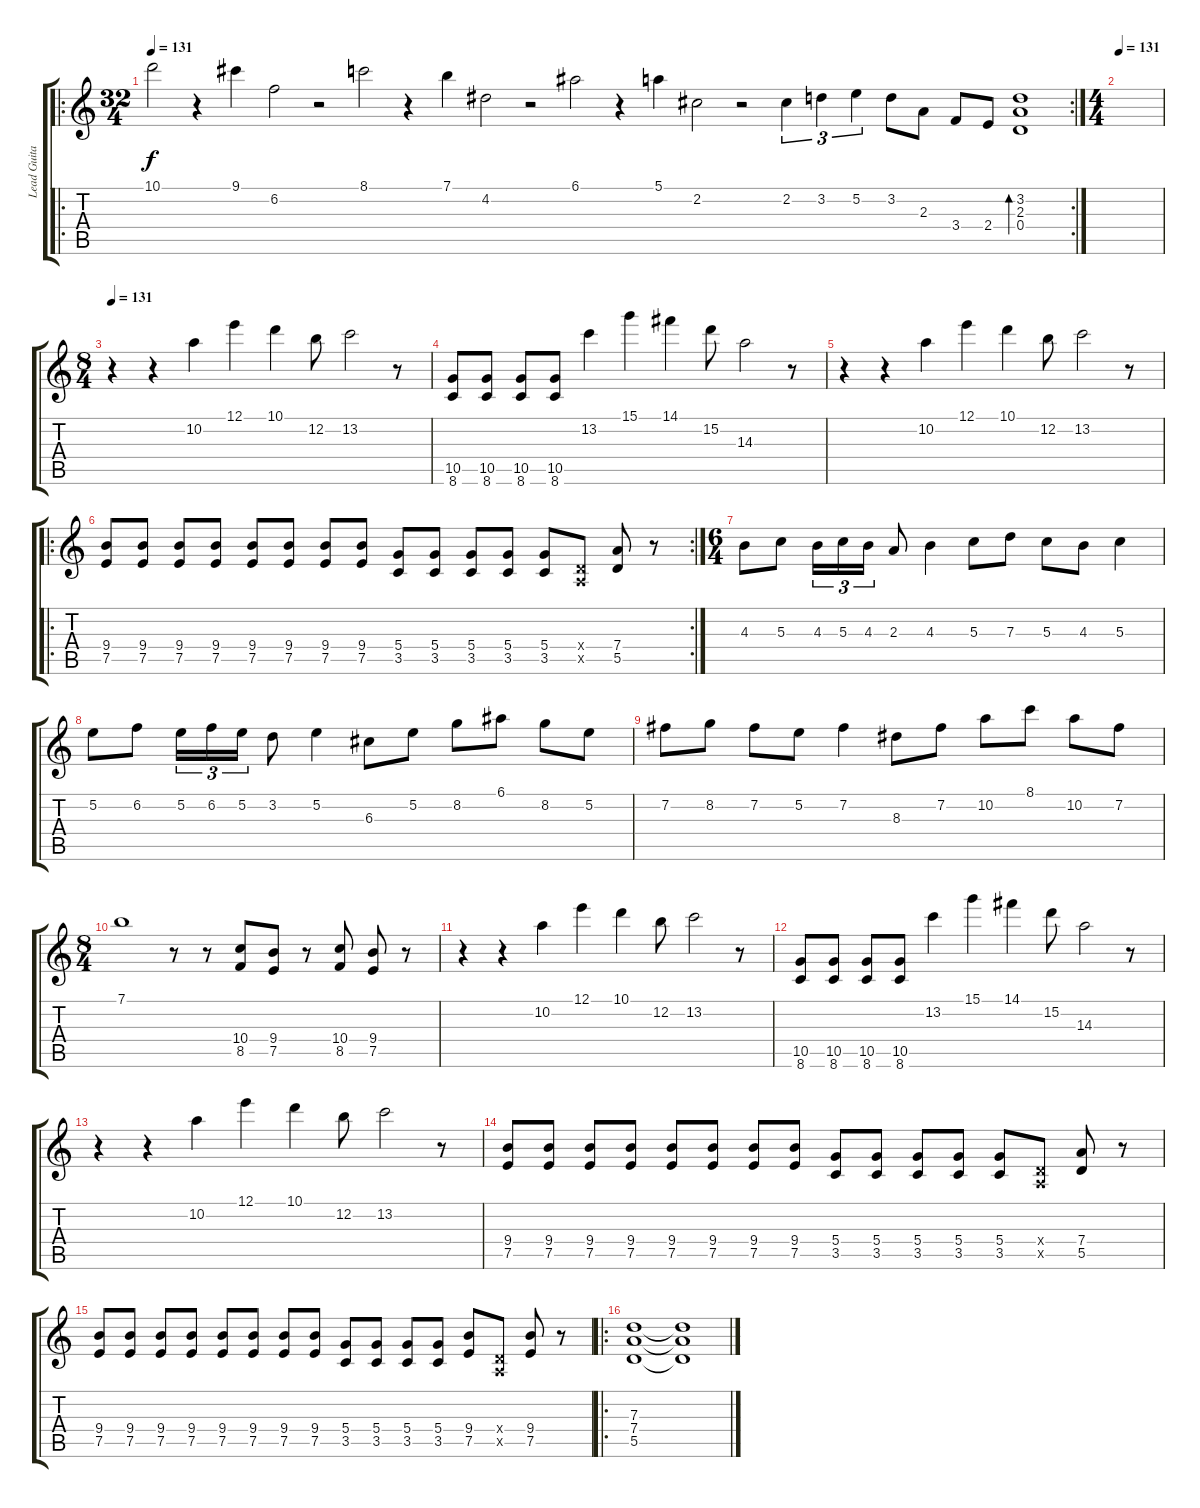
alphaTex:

\track ("Lead Guitar" "Lead Guita") {instrument distortionguitar}
\staff {score tabs}
\tuning (E4 B3 G3 D3 A2 E2) {hide}
\ro
\rc 2
\ts (32 4)
\tempo 131
\tempo 68
\tempo 131
\clef g2
\ks c
10.1.2{dy f instrument tremolostrings} r.4 9.1.4 6.2.2 r.2 8.1.2 r.4 7.1.4 4.2.2 r.2 6.1.2 r.4 5.1.4 2.2.2 r.2 2.2.4{tu (3 2)} 3.2.4{tu (3 2)} 5.2.4{tu (3 2)} 3.2.8 2.3.8 3.4.8 2.4.8 (3.2 2.3 0.4).1{bd 480} |
\ts (4 4)
\tempo 131
|
\ts (8 4)
\tempo 131
r.4{instrument distortionguitar} r.4 10.2.4 12.1.4 10.1.4 12.2.8 13.2.2 r.8 |
(10.5 8.6).8 (10.5 8.6).8 (10.5 8.6).8 (10.5 8.6).8 13.2.4 15.1.4 14.1.4 15.2.8 14.3.2 r.8 |
r.4 r.4 10.2.4 12.1.4 10.1.4 12.2.8 13.2.2 r.8 |
\ro
\rc 2
(9.4 7.5).8 (9.4 7.5).8 (9.4 7.5).8 (9.4 7.5).8 (9.4 7.5).8 (9.4 7.5).8 (9.4 7.5).8 (9.4 7.5).8 (5.4 3.5).8 (5.4 3.5).8 (5.4 3.5).8 (5.4 3.5).8 (5.4 3.5).8 (0.4{x} 0.5{x}).8 (7.4 5.5).8 r.8 |
\ts (6 4)
4.3.8 5.3.8 4.3.16{tu (3 2)} 5.3.16{tu (3 2)} 4.3.16{tu (3 2)} 2.3.8 4.3.4 5.3.8 7.3.8 5.3.8 4.3.8 5.3.4 |
5.2.8 6.2.8 5.2.16{tu (3 2)} 6.2.16{tu (3 2)} 5.2.16{tu (3 2)} 3.2.8 5.2.4 6.3.8 5.2.8 8.2.8 6.1.8 8.2.8 5.2.8 |
7.2.8 8.2.8 7.2.8 5.2.8 7.2.4 8.3.8 7.2.8 10.2.8 8.1.8 10.2.8 7.2.8 |
\ts (8 4)
7.1.1 r.8 r.8 (10.4 8.5).8 (9.4 7.5).8 r.8 (10.4 8.5).8 (9.4 7.5).8 r.8 |
r.4 r.4 10.2.4 12.1.4 10.1.4 12.2.8 13.2.2 r.8 |
(10.5 8.6).8 (10.5 8.6).8 (10.5 8.6).8 (10.5 8.6).8 13.2.4 15.1.4 14.1.4 15.2.8 14.3.2 r.8 |
r.4 r.4 10.2.4 12.1.4 10.1.4 12.2.8 13.2.2 r.8 |
(9.4 7.5).8 (9.4 7.5).8 (9.4 7.5).8 (9.4 7.5).8 (9.4 7.5).8 (9.4 7.5).8 (9.4 7.5).8 (9.4 7.5).8 (5.4 3.5).8 (5.4 3.5).8 (5.4 3.5).8 (5.4 3.5).8 (5.4 3.5).8 (0.4{x} 0.5{x}).8 (7.4 5.5).8 r.8 |
(9.4 7.5).8 (9.4 7.5).8 (9.4 7.5).8 (9.4 7.5).8 (9.4 7.5).8 (9.4 7.5).8 (9.4 7.5).8 (9.4 7.5).8 (5.4 3.5).8 (5.4 3.5).8 (5.4 3.5).8 (5.4 3.5).8 (9.4 7.5).8 (0.4{x} 0.5{x}).8 (9.4 7.5).8 r.8 |
\ro
(7.3 7.4 5.5).1 (7.3{t} 7.4{t} 5.5{t}).1
